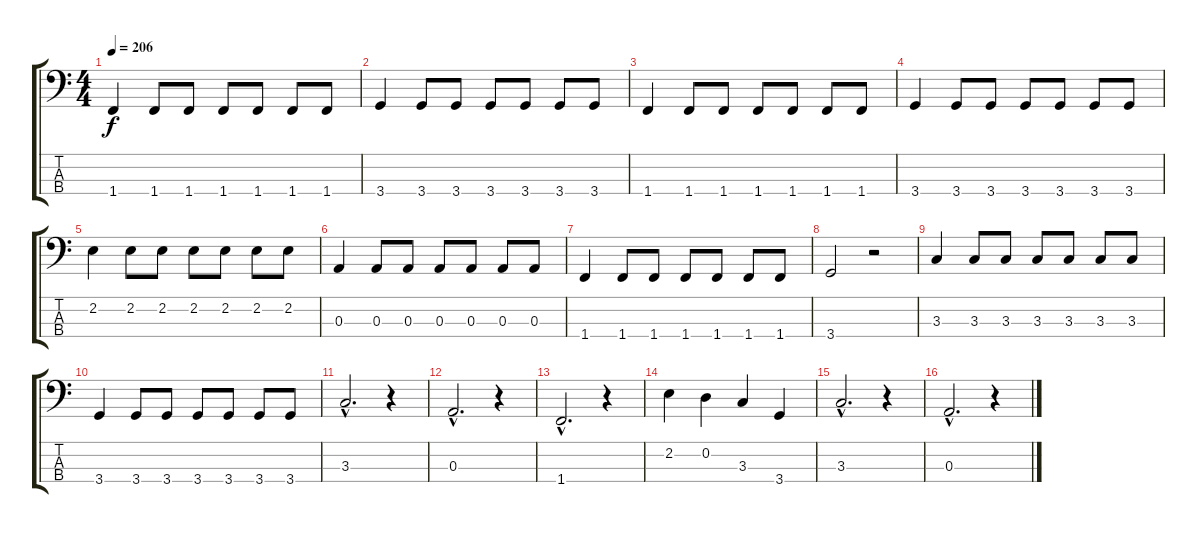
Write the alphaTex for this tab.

\track "" {instrument electricbassfinger}
\staff {score tabs}
\tuning (G2 D2 A1 E1) {hide}
\ts (4 4)
\tempo 206
\clef f4
\ks c
1.4.4{dy f} 1.4.8 1.4.8 1.4.8 1.4.8 1.4.8 1.4.8 |
3.4.4 3.4.8 3.4.8 3.4.8 3.4.8 3.4.8 3.4.8 |
1.4.4 1.4.8 1.4.8 1.4.8 1.4.8 1.4.8 1.4.8 |
3.4.4 3.4.8 3.4.8 3.4.8 3.4.8 3.4.8 3.4.8 |
2.2.4 2.2.8 2.2.8 2.2.8 2.2.8 2.2.8 2.2.8 |
0.3.4 0.3.8 0.3.8 0.3.8 0.3.8 0.3.8 0.3.8 |
1.4.4 1.4.8 1.4.8 1.4.8 1.4.8 1.4.8 1.4.8 |
3.4.2 r.2 |
3.3.4 3.3.8 3.3.8 3.3.8 3.3.8 3.3.8 3.3.8 |
3.4.4 3.4.8 3.4.8 3.4.8 3.4.8 3.4.8 3.4.8 |
3.3{hac}.2{d} r.4 |
0.3{hac}.2{d} r.4 |
1.4{hac}.2{d} r.4 |
2.2.4 0.2.4 3.3.4 3.4.4 |
3.3{hac}.2{d} r.4 |
0.3{hac}.2{d} r.4
